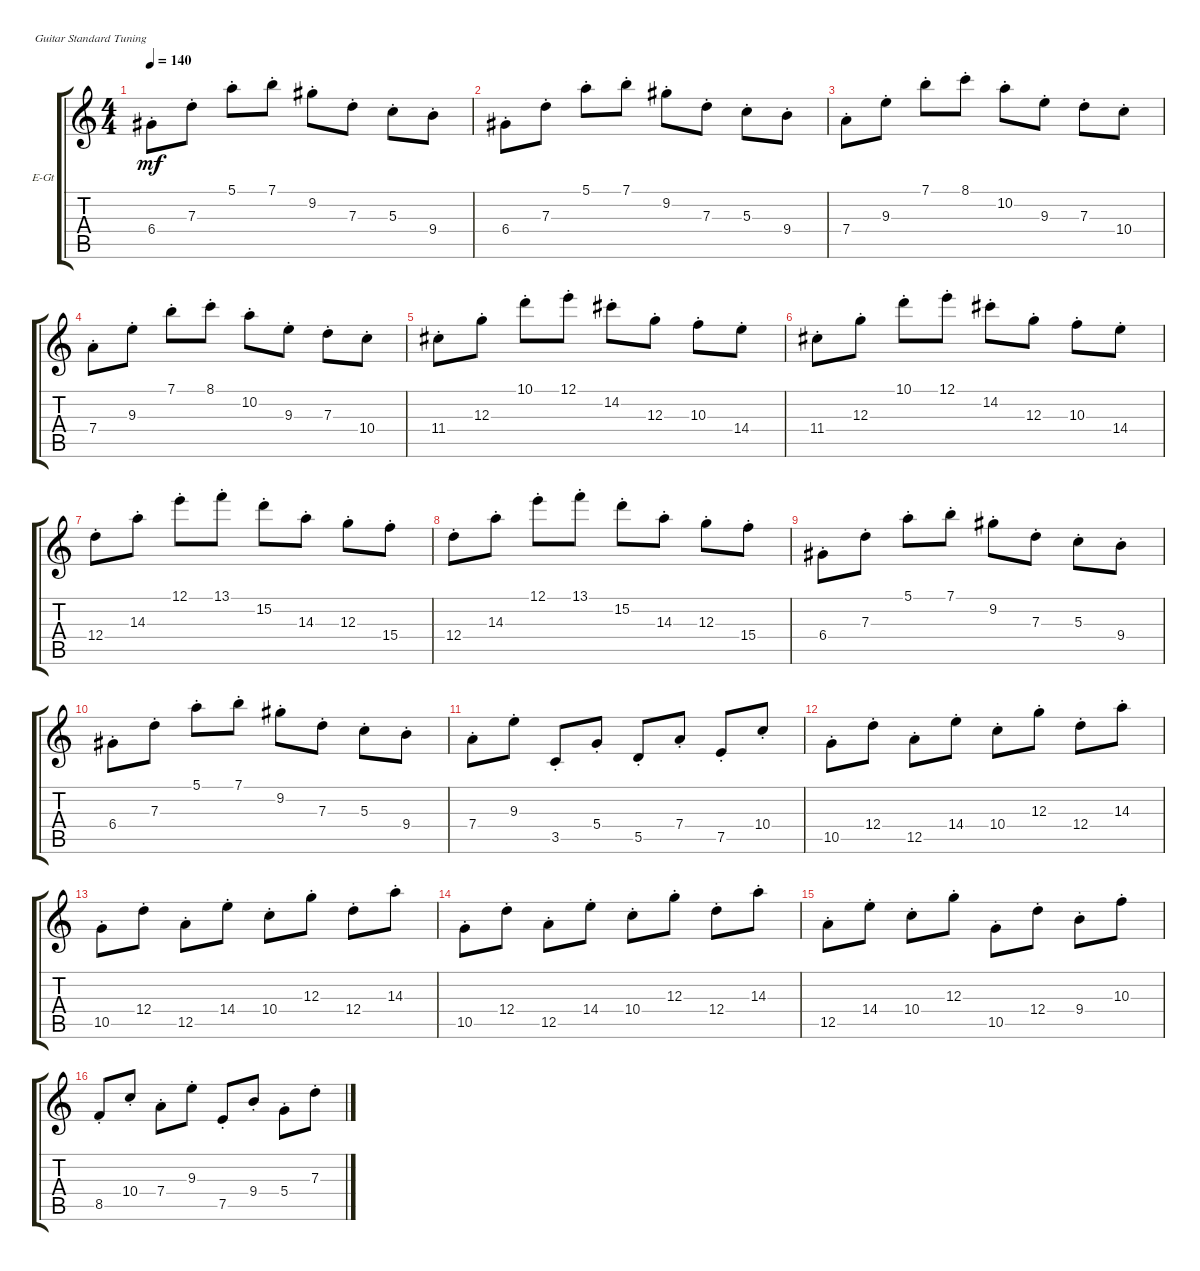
\bracketExtendMode groupsimilarinstruments
\firstSystemTrackNameOrientation horizontal
\otherSystemsTrackNameOrientation horizontal
\track ("Track 1" "E-Gt") {instrument overdrivenguitar}
\staff {score tabs}
\tuning (E4 B3 G3 D3 A2 E2)
\ts (4 4)
\tempo 140
\clef g2
\ks c
6.4{st}.8{dy mf} 7.3{st}.8 5.1{st}.8 7.1{st}.8 9.2{st}.8 7.3{st}.8 5.3{st}.8 9.4{st}.8 |
6.4{st}.8 7.3{st}.8 5.1{st}.8 7.1{st}.8 9.2{st}.8 7.3{st}.8 5.3{st}.8 9.4{st}.8 |
7.4{st}.8 9.3{st}.8 7.1{st}.8 8.1{st}.8 10.2{st}.8 9.3{st}.8 7.3{st}.8 10.4{st}.8 |
7.4{st}.8 9.3{st}.8 7.1{st}.8 8.1{st}.8 10.2{st}.8 9.3{st}.8 7.3{st}.8 10.4{st}.8 |
11.4{st}.8 12.3{st}.8 10.1{st}.8 12.1{st}.8 14.2{st}.8 12.3{st}.8 10.3{st}.8 14.4{st}.8 |
11.4{st}.8 12.3{st}.8 10.1{st}.8 12.1{st}.8 14.2{st}.8 12.3{st}.8 10.3{st}.8 14.4{st}.8 |
12.4{st}.8 14.3{st}.8 12.1{st}.8 13.1{st}.8 15.2{st}.8 14.3{st}.8 12.3{st}.8 15.4{st}.8 |
12.4{st}.8 14.3{st}.8 12.1{st}.8 13.1{st}.8 15.2{st}.8 14.3{st}.8 12.3{st}.8 15.4{st}.8 |
6.4{st}.8 7.3{st}.8 5.1{st}.8 7.1{st}.8 9.2{st}.8 7.3{st}.8 5.3{st}.8 9.4{st}.8 |
6.4{st}.8 7.3{st}.8 5.1{st}.8 7.1{st}.8 9.2{st}.8 7.3{st}.8 5.3{st}.8 9.4{st}.8 |
7.4{st}.8 9.3{st}.8 3.5{st}.8 5.4{st}.8 5.5{st}.8 7.4{st}.8 7.5{st}.8 10.4{st}.8 |
10.5{st}.8 12.4{st}.8 12.5{st}.8 14.4{st}.8 10.4{st}.8 12.3{st}.8 12.4{st}.8 14.3{st}.8 |
10.5{st}.8 12.4{st}.8 12.5{st}.8 14.4{st}.8 10.4{st}.8 12.3{st}.8 12.4{st}.8 14.3{st}.8 |
10.5{st}.8 12.4{st}.8 12.5{st}.8 14.4{st}.8 10.4{st}.8 12.3{st}.8 12.4{st}.8 14.3{st}.8 |
12.5{st}.8 14.4{st}.8 10.4{st}.8 12.3{st}.8 10.5{st}.8 12.4{st}.8 9.4{st}.8 10.3{st}.8 |
8.5{st}.8 10.4{st}.8 7.4{st}.8 9.3{st}.8 7.5{st}.8 9.4{st}.8 5.4{st}.8 7.3{st}.8
